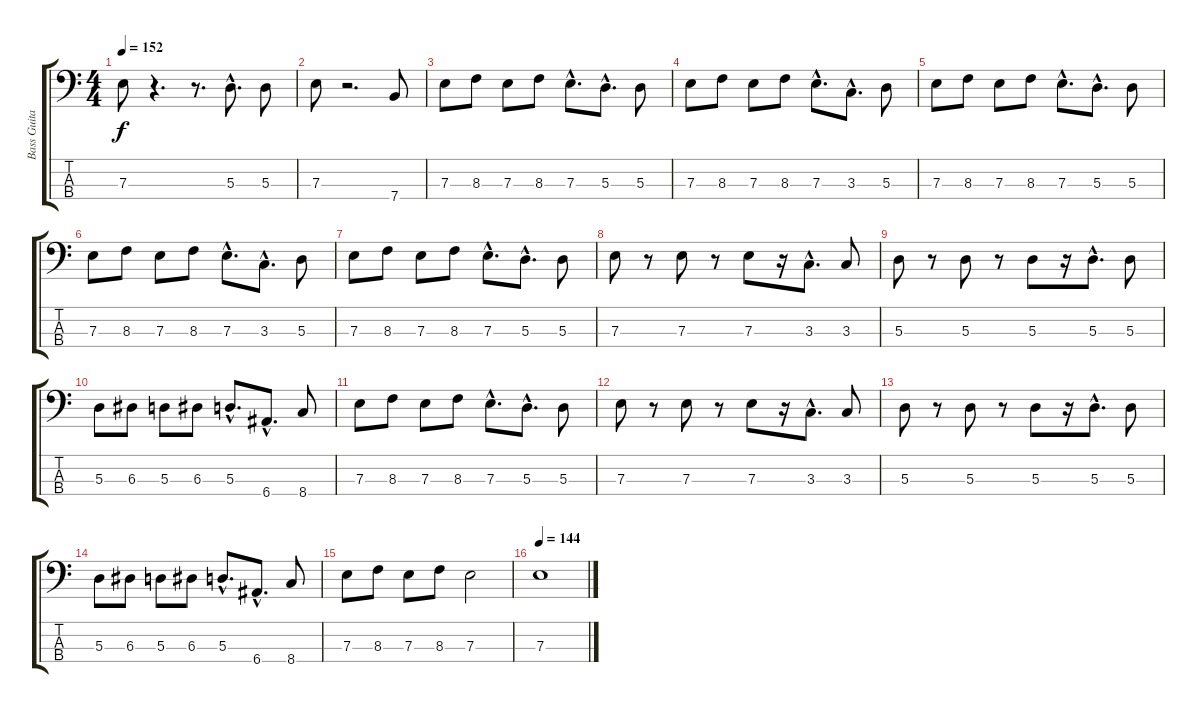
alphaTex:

\track ("Bass Guitar" "Bass Guita") {instrument electricbassfinger}
\staff {score tabs}
\tuning (G2 D2 A1 E1) {hide}
\ts (4 4)
\tempo 152
\clef f4
\ks c
7.3.8{dy f} r.4{d} r.8{d} 5.3{hac}.8{d} 5.3.8 |
7.3.8 r.2{d} 7.4.8 |
7.3.8 8.3.8 7.3.8 8.3.8 7.3{hac}.8{d} 5.3{hac}.8{d} 5.3.8 |
7.3.8 8.3.8 7.3.8 8.3.8 7.3{hac}.8{d} 3.3{hac}.8{d} 5.3.8 |
7.3.8 8.3.8 7.3.8 8.3.8 7.3{hac}.8{d} 5.3{hac}.8{d} 5.3.8 |
7.3.8 8.3.8 7.3.8 8.3.8 7.3{hac}.8{d} 3.3{hac}.8{d} 5.3.8 |
7.3.8 8.3.8 7.3.8 8.3.8 7.3{hac}.8{d} 5.3{hac}.8{d} 5.3.8 |
7.3.8 r.8 7.3.8 r.8 7.3.8 r.16 3.3{hac}.8{d} 3.3.8 |
5.3.8 r.8 5.3.8 r.8 5.3.8 r.16 5.3{hac}.8{d} 5.3.8 |
5.3.8 6.3.8 5.3.8 6.3.8 5.3{hac}.8{d} 6.4{hac}.8{d} 8.4.8 |
7.3.8 8.3.8 7.3.8 8.3.8 7.3{hac}.8{d} 5.3{hac}.8{d} 5.3.8 |
7.3.8 r.8 7.3.8 r.8 7.3.8 r.16 3.3{hac}.8{d} 3.3.8 |
5.3.8 r.8 5.3.8 r.8 5.3.8 r.16 5.3{hac}.8{d} 5.3.8 |
5.3.8 6.3.8 5.3.8 6.3.8 5.3{hac}.8{d} 6.4{hac}.8{d} 8.4.8 |
7.3.8 8.3.8 7.3.8 8.3.8 7.3.2 |
\tempo 144
7.3.1
